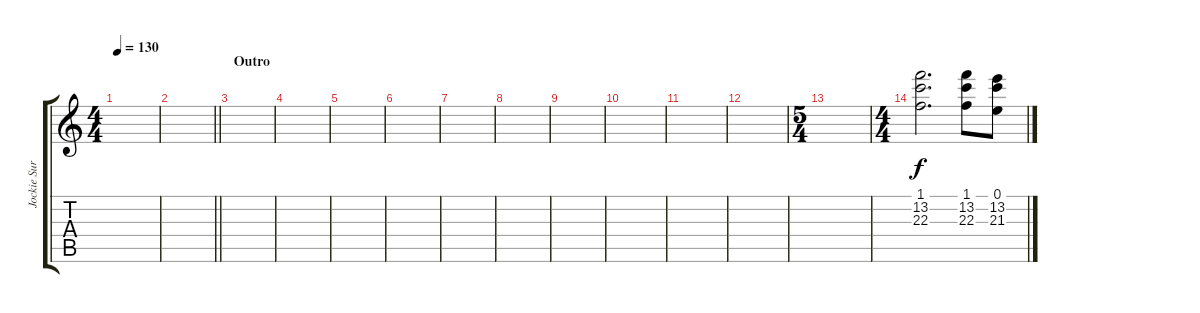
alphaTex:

\track ("Jockie Surjoprajogo" "Jockie Sur") {instrument lead2sawtooth}
\staff {score tabs}
\tuning (E5 B4 G4 D4 A3 E3) {hide}
\ts (4 4)
\tempo 130
\clef g2
\ks c
|
\barLineRight lightlight
|
\section ("" "Outro")
|
|
|
|
|
|
|
|
|
|
\ts (5 4)
|
\ts (4 4)
(1.1 13.2 22.3).2{d} (1.1 13.2 22.3).8 (0.1 13.2 21.3).8
